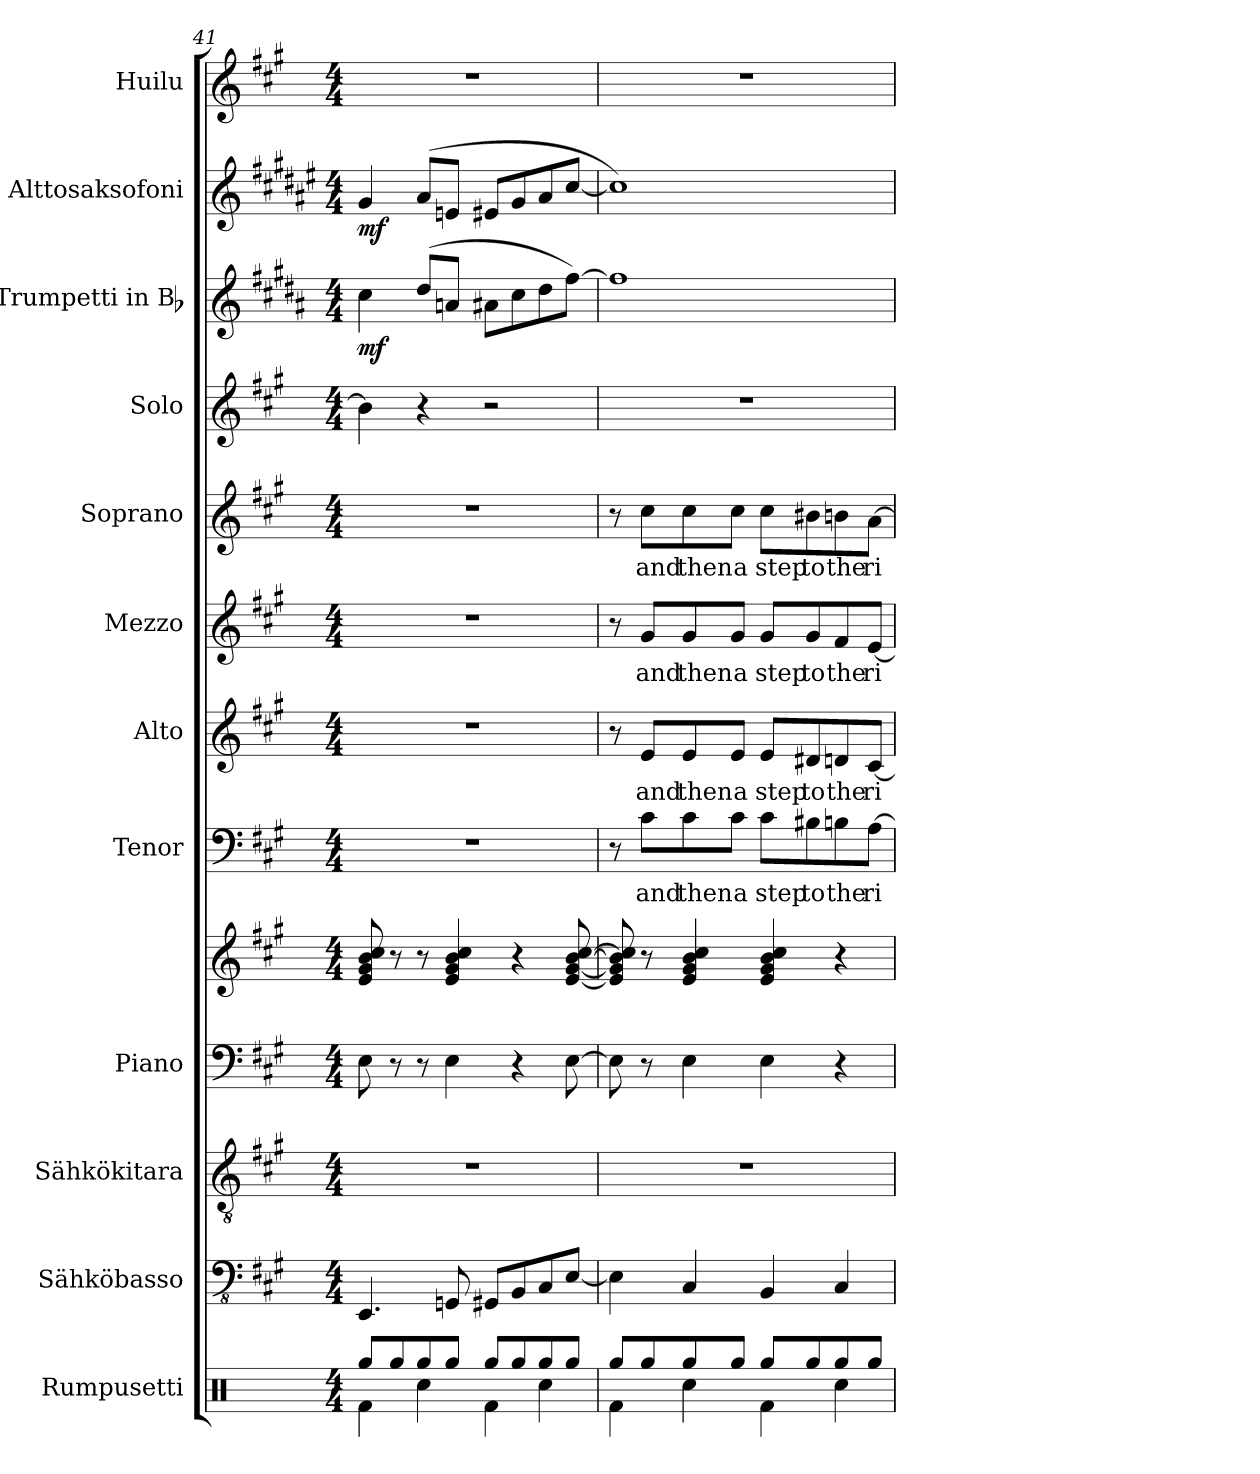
**kern	**kern	**kern	**kern	**kern	**kern	**text	**kern	**text	**kern	**text	**kern	**text	**kern	**kern	**dynam	**kern	**dynam	**kern
*part12	*part11	*part10	*part9	*part9	*part8	*part8	*part7	*part7	*part6	*part6	*part5	*part5	*part4	*part3	*part3	*part2	*part2	*part1
*staff13	*staff12	*staff11	*staff10	*staff9	*staff8	*staff8	*staff7	*staff7	*staff6	*staff6	*staff5	*staff5	*staff4	*staff3	*staff3	*staff2	*staff2	*staff1
*I"Rumpusetti	*I"Sähköbasso	*I"Sähkökitara	*I"Piano	*	*I"Tenor	*	*I"Alto	*	*I"Mezzo	*	*I"Soprano	*	*I"Solo	*I"Trumpetti in Bb	*	*I"Alttosaksofoni	*	*I"Huilu
*I'R. setti	*	*	*I'Pno.	*	*I'T.	*	*I'A.	*	*I'M.	*	*I'S.	*	*I'Solo	*I'Tpt. in Bb	*	*	*	*I'H.
*clefX	*clefFv4	*clefGv2	*clefF4	*clefG2	*clefF4	*	*clefG2	*	*clefG2	*	*clefG2	*	*clefG2	*clefG2	*	*clefG2	*	*clefG2
*	*	*	*	*	*	*	*	*	*	*	*	*	*	*ITrd1c2	*	*ITrd5c9	*	*
*k[]	*k[f#c#g#]	*k[f#c#g#]	*k[f#c#g#]	*k[f#c#g#]	*k[f#c#g#]	*	*k[f#c#g#]	*	*k[f#c#g#]	*	*k[f#c#g#]	*	*k[f#c#g#]	*k[f#c#g#]	*	*k[f#c#g#]	*	*k[f#c#g#]
*M4/4	*M4/4	*M4/4	*M4/4	*M4/4	*M4/4	*	*M4/4	*	*M4/4	*	*M4/4	*	*M4/4	*M4/4	*	*M4/4	*	*M4/4
=41	=41	=41	=41	=41	=41	=41	=41	=41	=41	=41	=41	=41	=41	=41	=41	=41	=41	=41
*^	*	*	*	*	*	*	*	*	*	*	*	*	*	*	*	*	*	*
!	!	!	!	!	!	!	!	!	!	!	!	!	!	!	!	!LO:DY:b	!	!LO:DY:b	!
8Rgg/L	4Rf\	4.EEE/	1r	8E\	8e/ 8g#/ 8b/ 8cc#/	1r	.	1r	.	1r	.	1r	.	4b\]	4b\	mf	4B/	mf	1r
8Rgg/	.	.	.	8r	8r	.	.	.	.	.	.	.	.	.	.	.	.	.	.
8Rgg/	4Rcc\	.	.	8r	8r	.	.	.	.	.	.	.	.	4r	(8cc#/L	.	(8c#/L	.	.
8Rgg/J	.	8GGGn/	.	4E\	4e/ 4g#/ 4b/ 4cc#/	.	.	.	.	.	.	.	.	.	8gn/J	.	8Gn/J	.	.
8Rgg/L	4Rf\	8GGG#X/L	.	.	.	.	.	.	.	.	.	.	.	2r	8g#X\L	.	8G#X/L	.	.
8Rgg/	.	8BBB/	.	4r	4r	.	.	.	.	.	.	.	.	.	8b\	.	8B/	.	.
8Rgg/	4Rcc\	8CC#/	.	.	.	.	.	.	.	.	.	.	.	.	8cc#\	.	8c#/	.	.
8Rgg/J	.	[8EE/J	.	[8E\	[8e/ [8g#/ [8b/ [8cc#/	.	.	.	.	.	.	.	.	.	[8ee\J)	.	[8e/J	.	.
!!LO:PB:g=z
=42	=42	=42	=42	=42	=42	=42	=42	=42	=42	=42	=42	=42	=42	=42	=42	=42	=42	=42	=42
8Rgg/L	4Rf\	4EE\]	1r	8E\]	8e/] 8g#/] 8b/] 8cc#/]	8r	.	8r	.	8r	.	8r	.	1r	1ee]	.	1e])	.	1r
!	!	!	!	!	!	!	!LO:LY:b	!	!LO:LY:b	!	!LO:LY:b	!	!LO:LY:b	!	!	!	!	!	!
8Rgg/	.	.	.	8r	8r	8c#\L	and	8e/L	and	8g#/L	and	8cc#\L	and	.	.	.	.	.	.
!	!	!	!	!	!	!	!LO:LY:b	!	!LO:LY:b	!	!LO:LY:b	!	!LO:LY:b	!	!	!	!	!	!
8Rgg/	4Rcc\	4CC#/	.	4E\	4e/ 4g#/ 4b/ 4cc#/	8c#\	then	8e/	then	8g#/	then	8cc#\	then	.	.	.	.	.	.
!	!	!	!	!	!	!	!LO:LY:b	!	!LO:LY:b	!	!LO:LY:b	!	!LO:LY:b	!	!	!	!	!	!
8Rgg/J	.	.	.	.	.	8c#\J	a	8e/J	a	8g#/J	a	8cc#\J	a	.	.	.	.	.	.
!	!	!	!	!	!	!	!LO:LY:b	!	!LO:LY:b	!	!LO:LY:b	!	!LO:LY:b	!	!	!	!	!	!
8Rgg/L	4Rf\	4BBB/	.	4E\	4e/ 4g#/ 4b/ 4cc#/	8c#\L	step	8e/L	step	8g#/L	step	8cc#\L	step	.	.	.	.	.	.
!	!	!	!	!	!	!	!LO:LY:b	!	!LO:LY:b	!	!LO:LY:b	!	!LO:LY:b	!	!	!	!	!	!
8Rgg/	.	.	.	.	.	8B#X\	to	8d#X/	to	8g#/	to	8b#X\	to	.	.	.	.	.	.
!	!	!	!	!	!	!	!LO:LY:b	!	!LO:LY:b	!	!LO:LY:b	!	!LO:LY:b	!	!	!	!	!	!
8Rgg/	4Rcc\	4CC#/	.	4r	4r	8Bn\	the	8dn/	the	8f#/	the	8bn\	the	.	.	.	.	.	.
!	!	!	!	!	!	!	!LO:LY:b	!	!LO:LY:b	!	!LO:LY:b	!	!LO:LY:b	!	!	!	!	!	!
8Rgg/J	.	.	.	.	.	[8A\J	ri-	[8c#/J	ri-	[8e/J	ri-	[8a\J	ri-	.	.	.	.	.	.
*v	*v	*	*	*	*	*	*	*	*	*	*	*	*	*	*	*	*	*	*
=	=	=	=	=	=	=	=	=	=	=	=	=	=	=	=	=	=	=
*-	*-	*-	*-	*-	*-	*-	*-	*-	*-	*-	*-	*-	*-	*-	*-	*-	*-	*-
